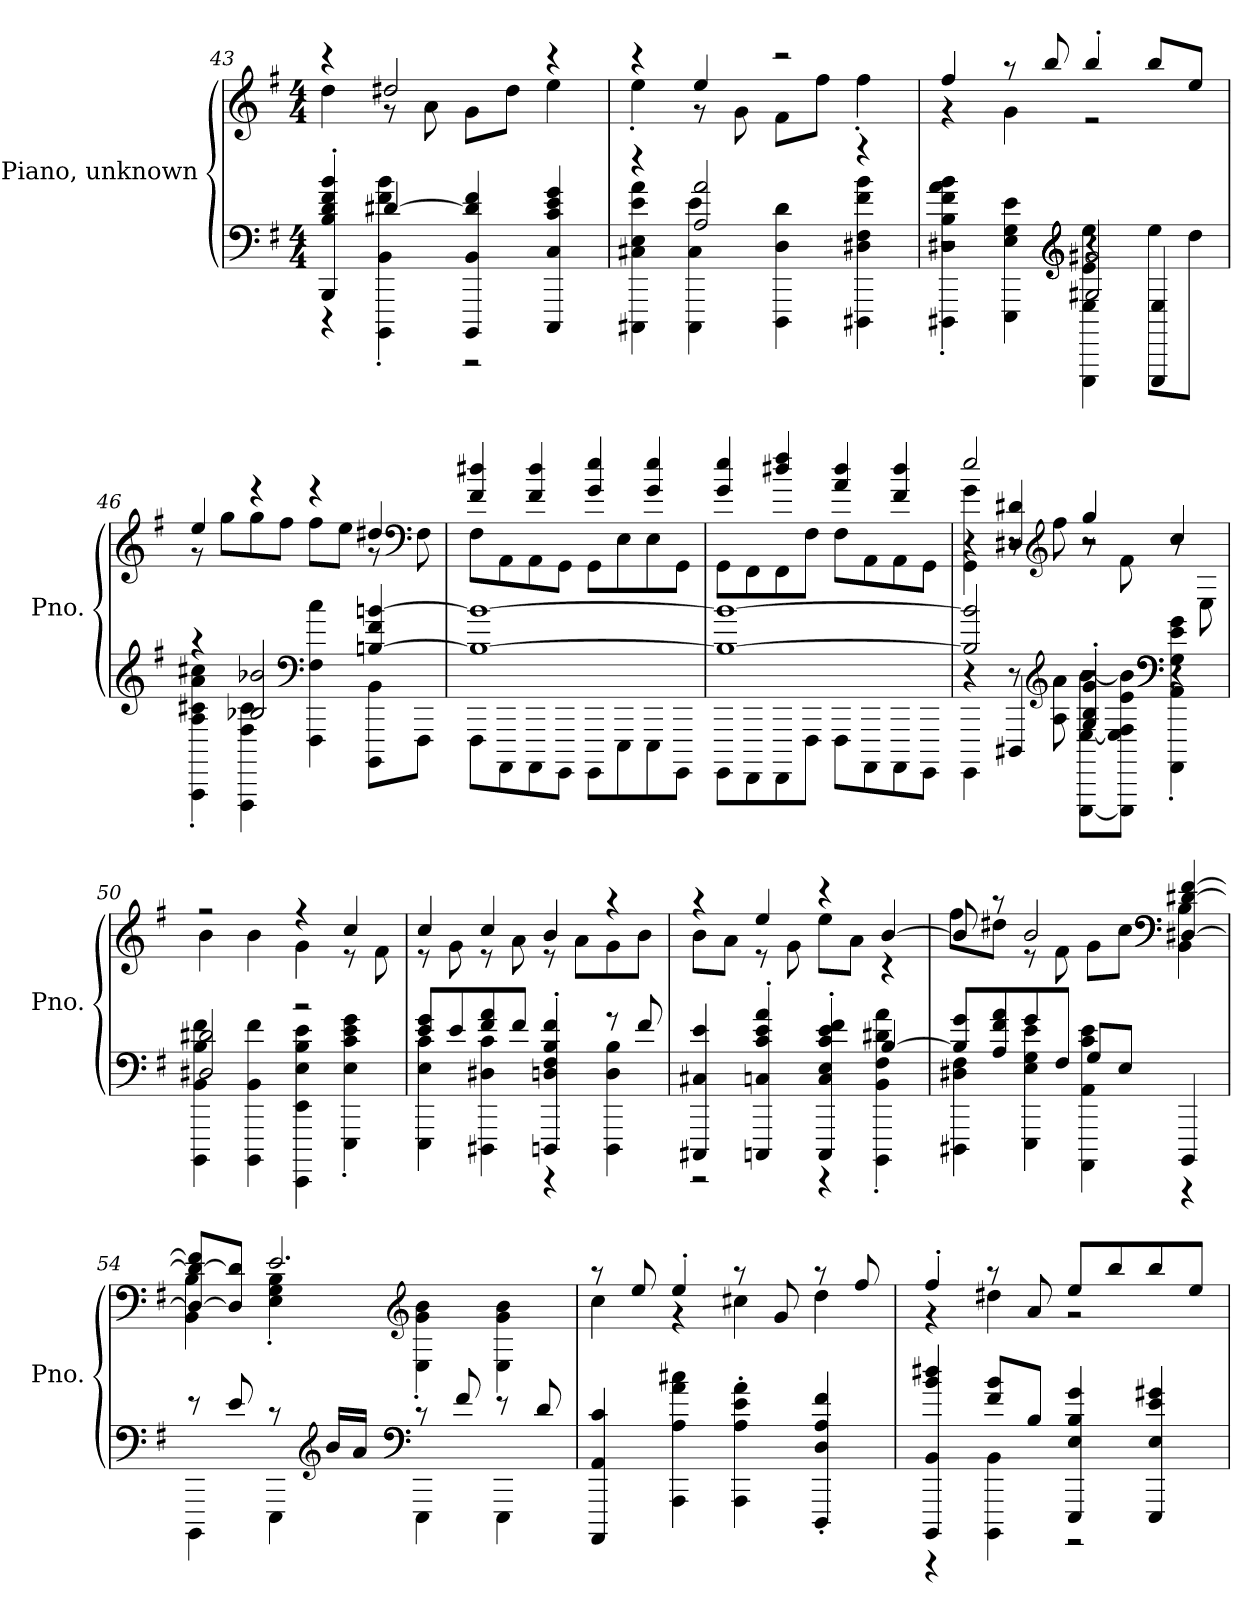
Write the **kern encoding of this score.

**kern	**kern
*part1	*part1
*staff2	*staff1
*I"Piano, unknown	*
*I'Pno.	*
!!LO:LB:g=z
*clefF4	*clefG2
*k[f#]	*k[f#]
*M4/4	*M4/4
=43	=43
*^	*^
4BBB/' 4B/' 4d/' 4f#/' 4b/'	4r	4r	4dd\
[4d#X/	4BBBB\' 4BB\' 4f#\' 4b\'	2dd#X/	8r
.	.	.	8a\
4BBBB/ 4BB/ 4d#/] 4f#/	2r	.	8g\L
.	.	.	8dd#\J
4CCC/ 4C/ 4c/ 4e/ 4g/	.	4r	4ee\
=44	=44	=44	=44
4r	4CCC#X\ 4C#X\ 4E\ 4e\ 4a\	4r	4ee'\
2A/ 2a/	4CCC#\ 4C#\ 4e\	4ee/	8r
.	.	.	8g\
.	4DDD\ 4D\ 4d\	2r	8f#\L
.	.	.	8ff#\J
4r	4DDD#X\ 4D#X\ 4F#\ 4f#\ 4b\	.	4ff#'\
=45	=45	=45	=45
*	*^	*	*
2r	4DDD#X\' 4D#X\' 4B\' 4f#\' 4a\' 4b\'	2r	4ff#/	4r
.	4EEE\ 4E\ 4G\ 4e\	.	8r	4g\
.	.	.	8bb/	.
*clefG2	*	*	*	*
2G#X/ 2g#X/	4EEE\ 4E\ 4e\ 4ee\	4r	4bb'/	2r
.	8ee\L	4EEE/ 4E/	8bb/L	.
.	8dd\J	.	8ee/J	.
*	*v	*v	*	*
=46	=46	=46	=46
4r	4AAA\' 4A\' 4c#X\' 4a\' 4cc#X\'	4ee/	8r
.	.	.	8gg\L
2B-X/ 2b-X/	4FFF#\ 4F#\ 4c#\	4r	8gg\
.	.	.	8ff#\J
*clefF4	*	*	*
.	4FFF#\ 4F#\ 4cc#\	4r	8ff#\L
.	.	.	8ee\J
[4Bn/ 4f#/ [4bn/	8BBBB\ 8BB\L	4dd#X/	8r
*	*	*clefF4	*
.	8FFF#\J	.	8F#\
!!LO:LB:g=z	!!
=47	=47	=47	=47
1B_ 1b_	8FFF#\L	4f#/ 4dd#X/	8F#\L
.	8AAAA\	.	8AA\
.	8AAAA\	4f#/ 4dd#/	8AA\
.	8GGGG\J	.	8GG\J
.	8GGGG\L	4g/ 4ee/	8GG\L
.	8EEE\	.	8E\
.	8EEE\	4g/ 4ee/	8E\
.	8GGGG\J	.	8GG\J
=48	=48	=48	=48
1B_ 1b_	8GGGG\L	4g/ 4ee/	8GG\L
.	8FFFF#\	.	8FF#\
.	8FFFF#\	4dd#X/ 4ff#/	8FF#\
.	8FFF#\J	.	8F#\J
.	8FFF#\L	4a/ 4dd#/	8F#\L
.	8AAAA\	.	8AA\
.	8AAAA\	4f#/ 4dd#/	8AA\
.	8GGGG\J	.	8GG\J
=49	=49	=49	=49
*	*^	*	*^
2B/] 2b/]	4GGGG\	4r	2ee/	4GG\ 4g\	4r
.	8r	4DDD#X/	.	8r	4D#X/ 4d#X/
*clefG2	*	*	*clefG2	*	*
.	8A\ 8a\	.	.	8ff#\	.
4G/' 4B/' 4g/'	[8EEE\ [8E\ [8b\L	2r	4gg/	8r	2r
.	8EEE\] 8E\] 8F#\ 8e\ 8b\]J	.	.	8f#\	.
*clefF4	*	*	*	*	*
4r	4AAAA\' 4AA\' 4G\' 4e\' 4g\'	.	4cc/	8r	.
.	.	.	.	8E\	.
*	*v	*v	*	*	*
*	*	*	*v	*v
!!LO:LB:g=z
=50	=50	=50	=50
2D#X/ 2d#X/	4BBBB\ 4BB\ 4B\ 4f#\	2r	4b\
.	4BBBB\ 4BB\ 4f#\	.	4b\
2r	4EEEE\ 4EE\ 4E\ 4B\ 4e\	4r	4g\
.	4EEE\' 4E\' 4c\' 4e\' 4g\'	4cc/	8r
.	.	.	8f#\
=51	=51	=51	=51
8e/ 8g/L	4EEE\ 4E\ 4c\	4cc/	8r
8e/	.	.	8g\
8f#/ 8a/	4DDD#X\ 4D#X\ 4c\	4cc/	8r
8f#/J	.	.	8a\
4DDDn/' 4Dn/' 4F#/' 4B/' 4f#/'	4r	4b/	8r
.	.	.	8a\L
8r	4DDD\ 4D\ 4B\	4r	8g\
8f#/	.	.	8b\J
=52	=52	=52	=52
4CCC#X/ 4C#X/ 4e/	2r	4r	8b\L
.	.	.	8a\J
4CCCn/' 4Cn/' 4c/' 4e/' 4a/'	.	4ee/	8r
.	.	.	8g\
4CCC/' 4C/' 4E/' 4c/' 4e/' 4f#/'	4r	4r	8ee\L
.	.	.	8a\J
[4B/	4BBBB\' 4BB\' 4F#\' 4d#X\' 4a\'	[4b/	4r
=53	=53	=53	=53
8B/] 8g/L	4DDD#X\ 4D#X\ 4F#\	8b/]	8ff#\L
8A/ 8f#/ 8a/	.	8r	8dd#X\J
8g/	4EEE\ 4E\ 4G\ 4e\	2b/	8r
8F#/J	.	.	8f#\
8G/L	4AAAA\ 4AA\ 4c\ 4e\	.	8g\L
8E/J	.	.	8cc\J
*	*	*clefF4	*
4BBBB/	4r	[4D#X/ [4d#X/ [4f#/	4BB\ 4B\
!!LO:LB:g=z	!!
=54	=54	=54	=54
8r	4BBBB\	8D#/_ 8d#/_ 8f#/]L	4BB\ 4B\
8e/	.	8D#/] 8d#/]J	.
8r	4EEE\	2.e/	4E\' 4G\' 4B\'
*clefG2	*	*	*
16b/LL	.	.	.
16a/JJ	.	.	.
*clefF4	*	*clefG2	*
8r	4EEE\	.	4E\' 4g\' 4b\'
8f#/	.	.	.
8r	4EEE\	.	4E\ 4g\ 4b\
8d/	.	.	.
*v	*v	*	*
=55	=55	=55
4AAAA/ 4AA/ 4c/	8r	4cc\
.	8ee/	.
4AAA\ 4A\ 4a\ 4cc#X\	4ee'/	4r
4AAA\' 4A\' 4e\' 4a\'	8r	4cc#X\
.	8g/	.
4DDD/' 4D/' 4A/' 4f#/'	8r	4dd\
.	8ff#/	.
=56	=56	=56
*^	*	*
4BBBB/ 4BB/ 4b/ 4dd#X/	4r	4ff#'/	4r
8f#/ 8b/L	4BBBB\ 4BB\	8r	4dd#X\
8B/J	.	8a/	.
4EEE/ 4E/ 4B/ 4g/	2r	8ee/L	2r
.	.	8bb/	.
4EEE/ 4E/ 4e/ 4g#X/	.	8bb/	.
.	.	8ee/J	.
*v	*v	*	*
*	*v	*v
=	=
*-	*-
